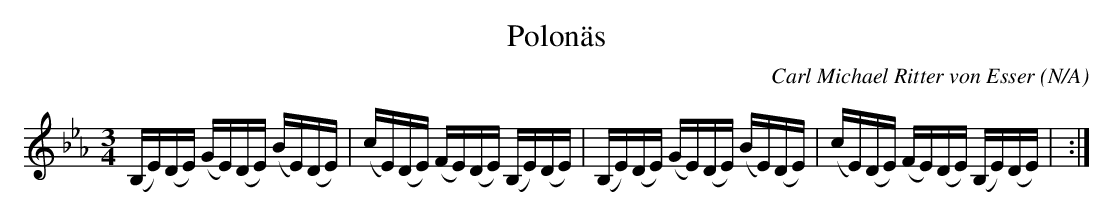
X:1
T:Polonäs
C:Carl Michael Ritter von Esser
O:N/A
M:3/4
L:1/16
K:Eb
 (B,E)(DE) (GE)(DE) (BE)(DE) |(cE)(DE) (FE)(DE) (B,E)(DE) | (B,E)(DE) (GE)(DE) (BE)(DE) |(cE)(DE) (FE)(DE) (B,E)(DE)| :|
